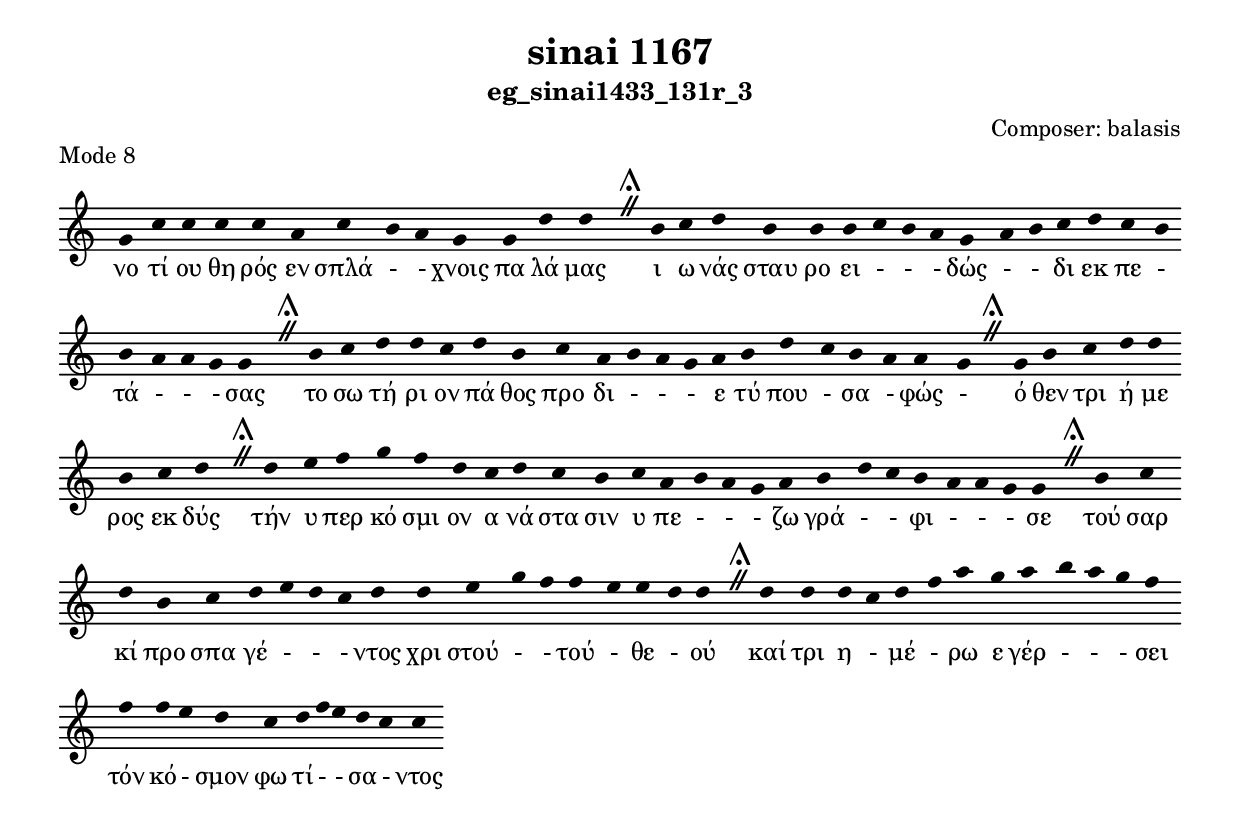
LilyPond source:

\include "gregorian.ly"

	\header {
 	  title = "sinai 1167"
	  subtitle = "eg_sinai1433_131r_3"
	  composer = "Composer: balasis"
	  piece = "Mode 8"
	}

	chant = {
	  g'4 c''4 c''4 c''4 c''4 a'4 c''4 b'4 a'4 g'4 g'4 d''4 d''4 \divisioMaior
 b'4 c''4 d''4 b'4 b'4 b'4 c''4 b'4 a'4 g'4 a'4 b'4 c''4 d''4 c''4 b'4 b'4 a'4 a'4 g'4 g'4 \divisioMaior
 b'4 c''4 d''4 d''4 c''4 d''4 b'4 c''4 a'4 b'4 a'4 g'4 a'4 b'4 d''4 c''4 b'4 a'4 a'4 g'4 \divisioMaior
 g'4 b'4 c''4 d''4 d''4 b'4 c''4 d''4 \divisioMaior
 d''4 e''4 f''4 g''4 f''4 d''4 c''4 d''4 c''4 b'4 c''4 a'4 b'4 a'4 g'4 a'4 b'4 d''4 c''4 b'4 a'4 a'4 g'4 g'4 \divisioMaior
 b'4 c''4 d''4 b'4 c''4 d''4 e''4 d''4 c''4 d''4 d''4 e''4 g''4 f''4 f''4 e''4 e''4 d''4 d''4 \divisioMaior
 d''4 d''4 d''4 c''4 d''4 f''4 a''4 g''4 a''4 b''4 a''4 g''4 f''4 f''4 f''4 e''4 d''4 c''4 d''4 f''4 e''4 d''4 c''4 c''4\finalis
	}

	verba = \lyricmode {νο τί ου θη ρός εν σπλά -  - χνοις πα λά μας 
ι ω νάς σταυ ρο ει -  -  - δώς -  - δι εκ πε - τά -  -  - σας 
το σω τή ρι ον πά θος προ δι -  -  - ε τύ που - σα - φώς - 
ό θεν τρι ή με ρος εκ δύς 
τήν υ περ κό σμι ον α νά στα σιν υ πε -  -  - ζω γρά -  - φι -  -  - σε 
τού σαρ κί προ σπα γέ -  -  - ντος χρι στού -  - τού - θε - ού 
καί τρι η - μέ - ρω ε γέρ -  -  - σει τόν κό - σμον φω τί -  - σα - ντος 
	}


	\score {
	  \new Staff <<
	  \new Voice = "melody" \chant
	  \new Lyrics = "one" \lyricsto melody \verba
	  >>
	  \layout {
	    \context {
	      \Staff
	      \remove "Time_signature_engraver"
	      \remove "Bar_engraver"
	    }
	    \context {
	      \Voice
	      \remove "Stem_engraver"
	    }
	  }
	}